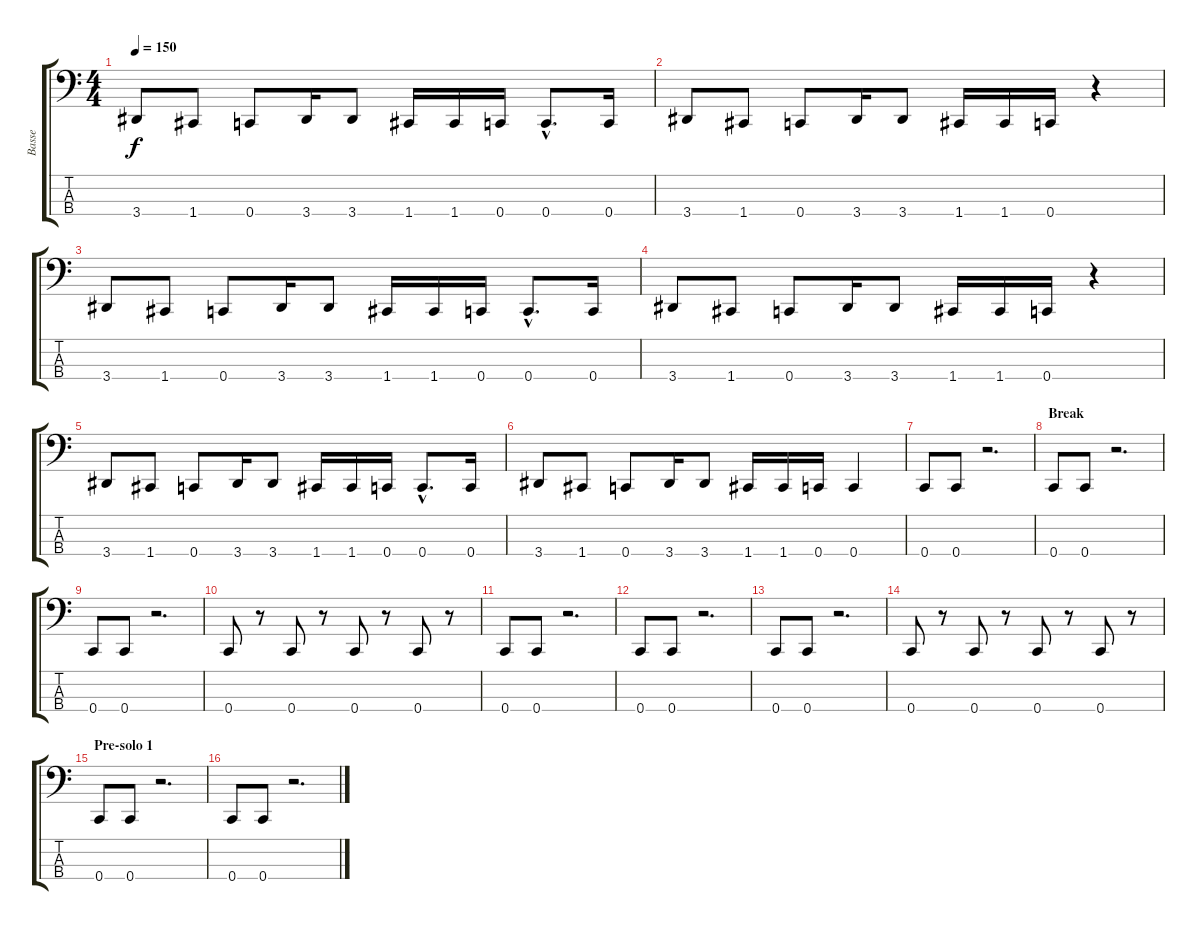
\track ("Basse" "Basse") {instrument electricbasspick}
\staff {score tabs}
\tuning (F2 C2 G1 C1) {hide}
\ts (4 4)
\tempo 150
\clef f4
\ks c
3.4.8{dy f} 1.4.8 0.4.8 3.4.16 3.4.8 1.4.16 1.4.16 0.4.16 0.4{hac}.8{d} 0.4.16 |
3.4.8 1.4.8 0.4.8 3.4.16 3.4.8 1.4.16 1.4.16 0.4.16 r.4 |
3.4.8 1.4.8 0.4.8 3.4.16 3.4.8 1.4.16 1.4.16 0.4.16 0.4{hac}.8{d} 0.4.16 |
3.4.8 1.4.8 0.4.8 3.4.16 3.4.8 1.4.16 1.4.16 0.4.16 r.4 |
3.4.8 1.4.8 0.4.8 3.4.16 3.4.8 1.4.16 1.4.16 0.4.16 0.4{hac}.8{d} 0.4.16 |
3.4.8 1.4.8 0.4.8 3.4.16 3.4.8 1.4.16 1.4.16 0.4.16 0.4.4 |
0.4.8 0.4.8 r.2{d} |
\section ("" "Break")
0.4.8 0.4.8 r.2{d} |
0.4.8 0.4.8 r.2{d} |
0.4.8 r.8 0.4.8 r.8 0.4.8 r.8 0.4.8 r.8 |
0.4.8 0.4.8 r.2{d} |
0.4.8 0.4.8 r.2{d} |
0.4.8 0.4.8 r.2{d} |
0.4.8 r.8 0.4.8 r.8 0.4.8 r.8 0.4.8 r.8 |
\section ("" "Pre-solo 1")
0.4.8 0.4.8 r.2{d} |
0.4.8 0.4.8 r.2{d}
